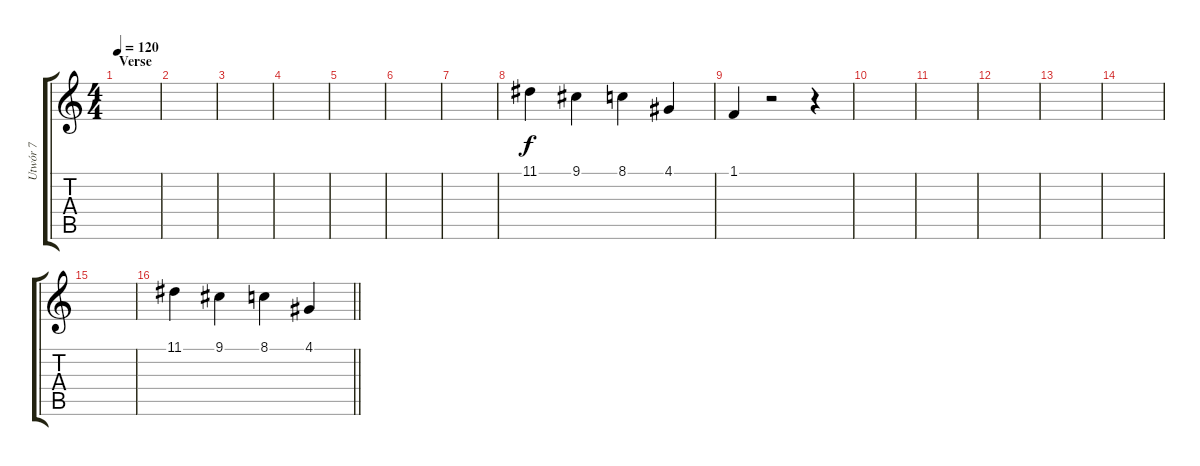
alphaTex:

\track ("Utwór 7" "Utwór 7") {instrument orchestrahit}
\staff {score tabs}
\tuning (E4 B3 G3 D3 A2 E2) {hide}
\ts (4 4)
\section ("" "Verse")
\tempo 120
\clef g2
\ks c
|
|
|
|
|
|
|
11.1.4 9.1.4 8.1.4 4.1.4 |
1.1.4 r.2 r.4 |
|
|
|
|
|
|
\barLineRight lightlight
11.1.4 9.1.4 8.1.4 4.1.4
